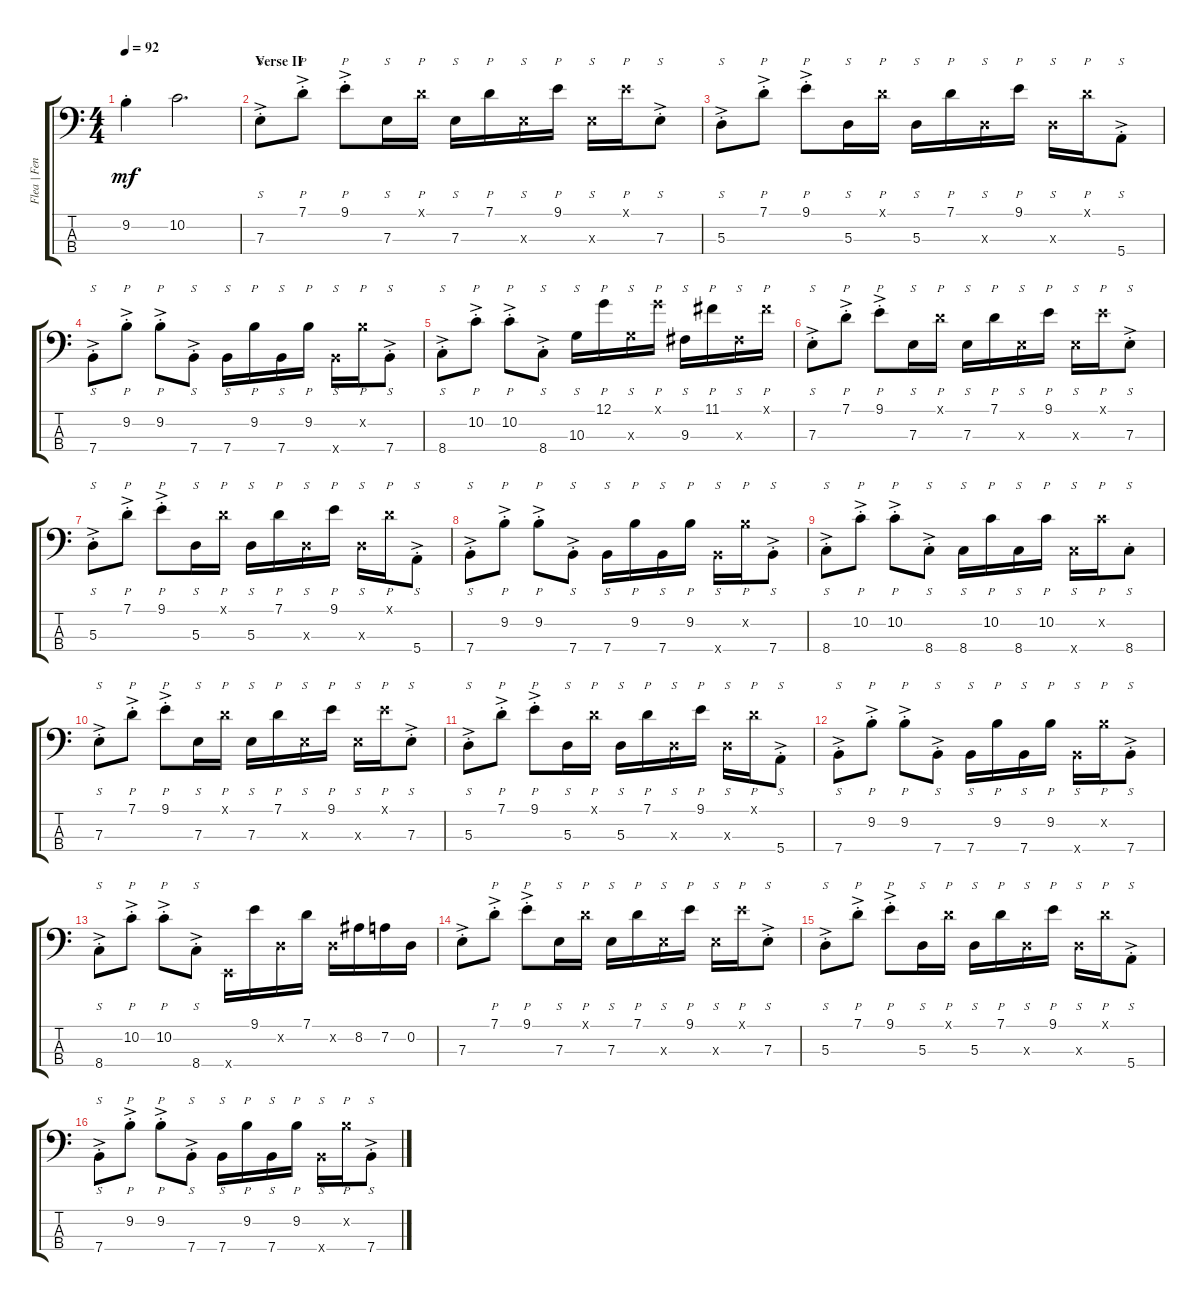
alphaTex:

\track ("Flea | Fender Shell Pink Jazz | Bass" "Flea | Fen") {instrument electricbassfinger}
\staff {score tabs}
\tuning (G2 D2 A1 E1) {hide}
\ts (4 4)
\tempo 92
\clef f4
\ks c
9.2{st}.4{dy mf} 10.2.2{d} |
\section ("" "Verse II")
7.3{ac st}.8{s} 7.1{ac st}.8{p} 9.1{ac st}.8{p} 7.3.16{s} 7.1{x}.16{p} 7.3.16{s} 7.1.16{p} 7.3{x}.16{s} 9.1.16{p} 7.3{x}.16{s} 9.1{x}.16{p} 7.3{ac st}.8{s} |
5.3{ac st}.8{s} 7.1{ac st}.8{p} 9.1{ac st}.8{p} 5.3.16{s} 7.1{x}.16{p} 5.3.16{s} 7.1.16{p} 5.3{x}.16{s} 9.1.16{p} 5.3{x}.16{s} 7.1{x}.16{p} 5.4{ac st}.8{s} |
7.4{ac st}.8{s} 9.2{ac st}.8{p} 9.2{ac st}.8{p} 7.4{ac st}.8{s} 7.4.16{s} 9.2.16{p} 7.4.16{s} 9.2.16{p} 7.4{x}.16{s} 9.2{x}.16{p} 7.4{ac st}.8{s} |
8.4{ac st}.8{s} 10.2{ac st}.8{p} 10.2{ac st}.8{p} 8.4{ac st}.8{s} 10.3.16{s} 12.1.16{p} 10.3{x}.16{s} 12.1{x}.16{p} 9.3.16{s} 11.1.16{p} 9.3{x}.16{s} 11.1{x}.16{p} |
7.3{ac st}.8{s} 7.1{ac st}.8{p} 9.1{ac st}.8{p} 7.3.16{s} 7.1{x}.16{p} 7.3.16{s} 7.1.16{p} 7.3{x}.16{s} 9.1.16{p} 7.3{x}.16{s} 9.1{x}.16{p} 7.3{ac st}.8{s} |
5.3{ac st}.8{s} 7.1{ac st}.8{p} 9.1{ac st}.8{p} 5.3.16{s} 7.1{x}.16{p} 5.3.16{s} 7.1.16{p} 5.3{x}.16{s} 9.1.16{p} 5.3{x}.16{s} 7.1{x}.16{p} 5.4{ac st}.8{s} |
7.4{ac st}.8{s} 9.2{ac st}.8{p} 9.2{ac st}.8{p} 7.4{ac st}.8{s} 7.4.16{s} 9.2.16{p} 7.4.16{s} 9.2.16{p} 7.4{x}.16{s} 9.2{x}.16{p} 7.4{ac st}.8{s} |
8.4{ac st}.8{s} 10.2{ac st}.8{p} 10.2{ac st}.8{p} 8.4{ac st}.8{s} 8.4.16{s} 10.2.16{p} 8.4.16{s} 10.2.16{p} 8.4{x}.16{s} 10.2{x}.16{p} 8.4{st}.8{s} |
7.3{ac st}.8{s} 7.1{ac st}.8{p} 9.1{ac st}.8{p} 7.3.16{s} 7.1{x}.16{p} 7.3.16{s} 7.1.16{p} 7.3{x}.16{s} 9.1.16{p} 7.3{x}.16{s} 9.1{x}.16{p} 7.3{ac st}.8{s} |
5.3{ac st}.8{s} 7.1{ac st}.8{p} 9.1{ac st}.8{p} 5.3.16{s} 7.1{x}.16{p} 5.3.16{s} 7.1.16{p} 5.3{x}.16{s} 9.1.16{p} 5.3{x}.16{s} 7.1{x}.16{p} 5.4{ac st}.8{s} |
7.4{ac st}.8{s} 9.2{ac st}.8{p} 9.2{ac st}.8{p} 7.4{ac st}.8{s} 7.4.16{s} 9.2.16{p} 7.4.16{s} 9.2.16{p} 7.4{x}.16{s} 9.2{x}.16{p} 7.4{ac st}.8{s} |
8.4{ac st}.8{s} 10.2{ac st}.8{p} 10.2{ac st}.8{p} 8.4{ac st}.8{s} 0.4{x}.16 9.1.16 0.2{x}.16 7.1.16 0.2{x}.16 8.2.16 7.2.16 0.2.16 |
7.3{ac st}.8 7.1{ac st}.8{p} 9.1{ac st}.8{p} 7.3.16{s} 7.1{x}.16{p} 7.3.16{s} 7.1.16{p} 7.3{x}.16{s} 9.1.16{p} 7.3{x}.16{s} 9.1{x}.16{p} 7.3{ac st}.8{s} |
5.3{ac st}.8{s} 7.1{ac st}.8{p} 9.1{ac st}.8{p} 5.3.16{s} 7.1{x}.16{p} 5.3.16{s} 7.1.16{p} 5.3{x}.16{s} 9.1.16{p} 5.3{x}.16{s} 7.1{x}.16{p} 5.4{ac st}.8{s} |
7.4{ac st}.8{s} 9.2{ac st}.8{p} 9.2{ac st}.8{p} 7.4{ac st}.8{s} 7.4.16{s} 9.2.16{p} 7.4.16{s} 9.2.16{p} 7.4{x}.16{s} 9.2{x}.16{p} 7.4{ac st}.8{s}
